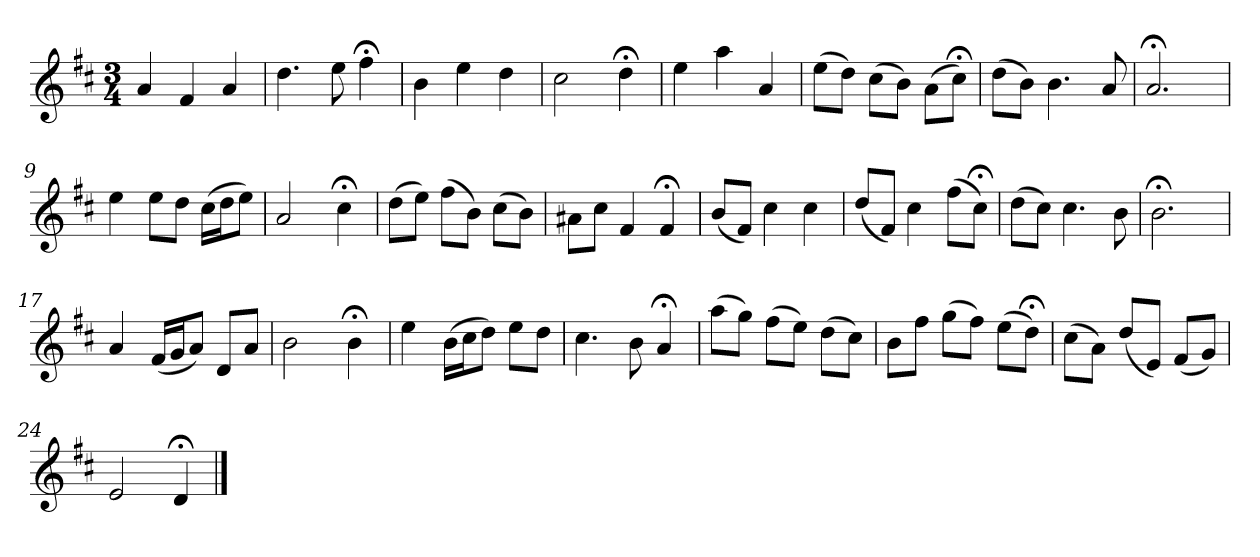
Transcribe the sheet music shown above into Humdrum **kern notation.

**kern
*part1
*staff1
*k[f#c#]
*D:
*M3/4
*MM120
=1
4a
4f#
4a
=2
4.dd
8ee
4ff#;<
=3
4b
4ee
4dd
=4
2cc#
4dd;<
=5
4ee
4aa
4a
=6
(8eeL
8ddJ)
(8cc#L
8bJ)
(8aL
8cc#;<J)
=7
(8ddL
8bJ)
4.b
8a
=8
2.a;<
=9
4ee
8eeL
8ddJ
(16cc#LL
16ddJ
8eeJ)
=10
2a
4cc#;<
=11
(8ddL
8eeJ)
(8ff#L
8bJ)
(8cc#L
8bJ)
=12
8a#XL
8cc#J
4f#
4f#;<
=13
(8bL
8f#J)
4cc#
4cc#
=14
(8ddL
8f#J)
4cc#
(8ff#L
8cc#;<J)
=15
(8ddL
8cc#J)
4.cc#
8b
=16
2.b;<
=17
4a
(16f#LL
16gJ
8aJ)
8dL
8aJ
=18
2b
4b;<
=19
4ee
(16bLL
16cc#J
8ddJ)
8eeL
8ddJ
=20
4.cc#
8b
4a;<
=21
(8aaL
8ggJ)
(8ff#L
8eeJ)
(8ddL
8cc#J)
=22
8bL
8ff#J
(8ggL
8ff#J)
(8eeL
8dd;<J)
=23
(8cc#L
8aJ)
(8ddL
8eJ)
(8f#L
8gJ)
=24
2e
4d;<
==
*-
